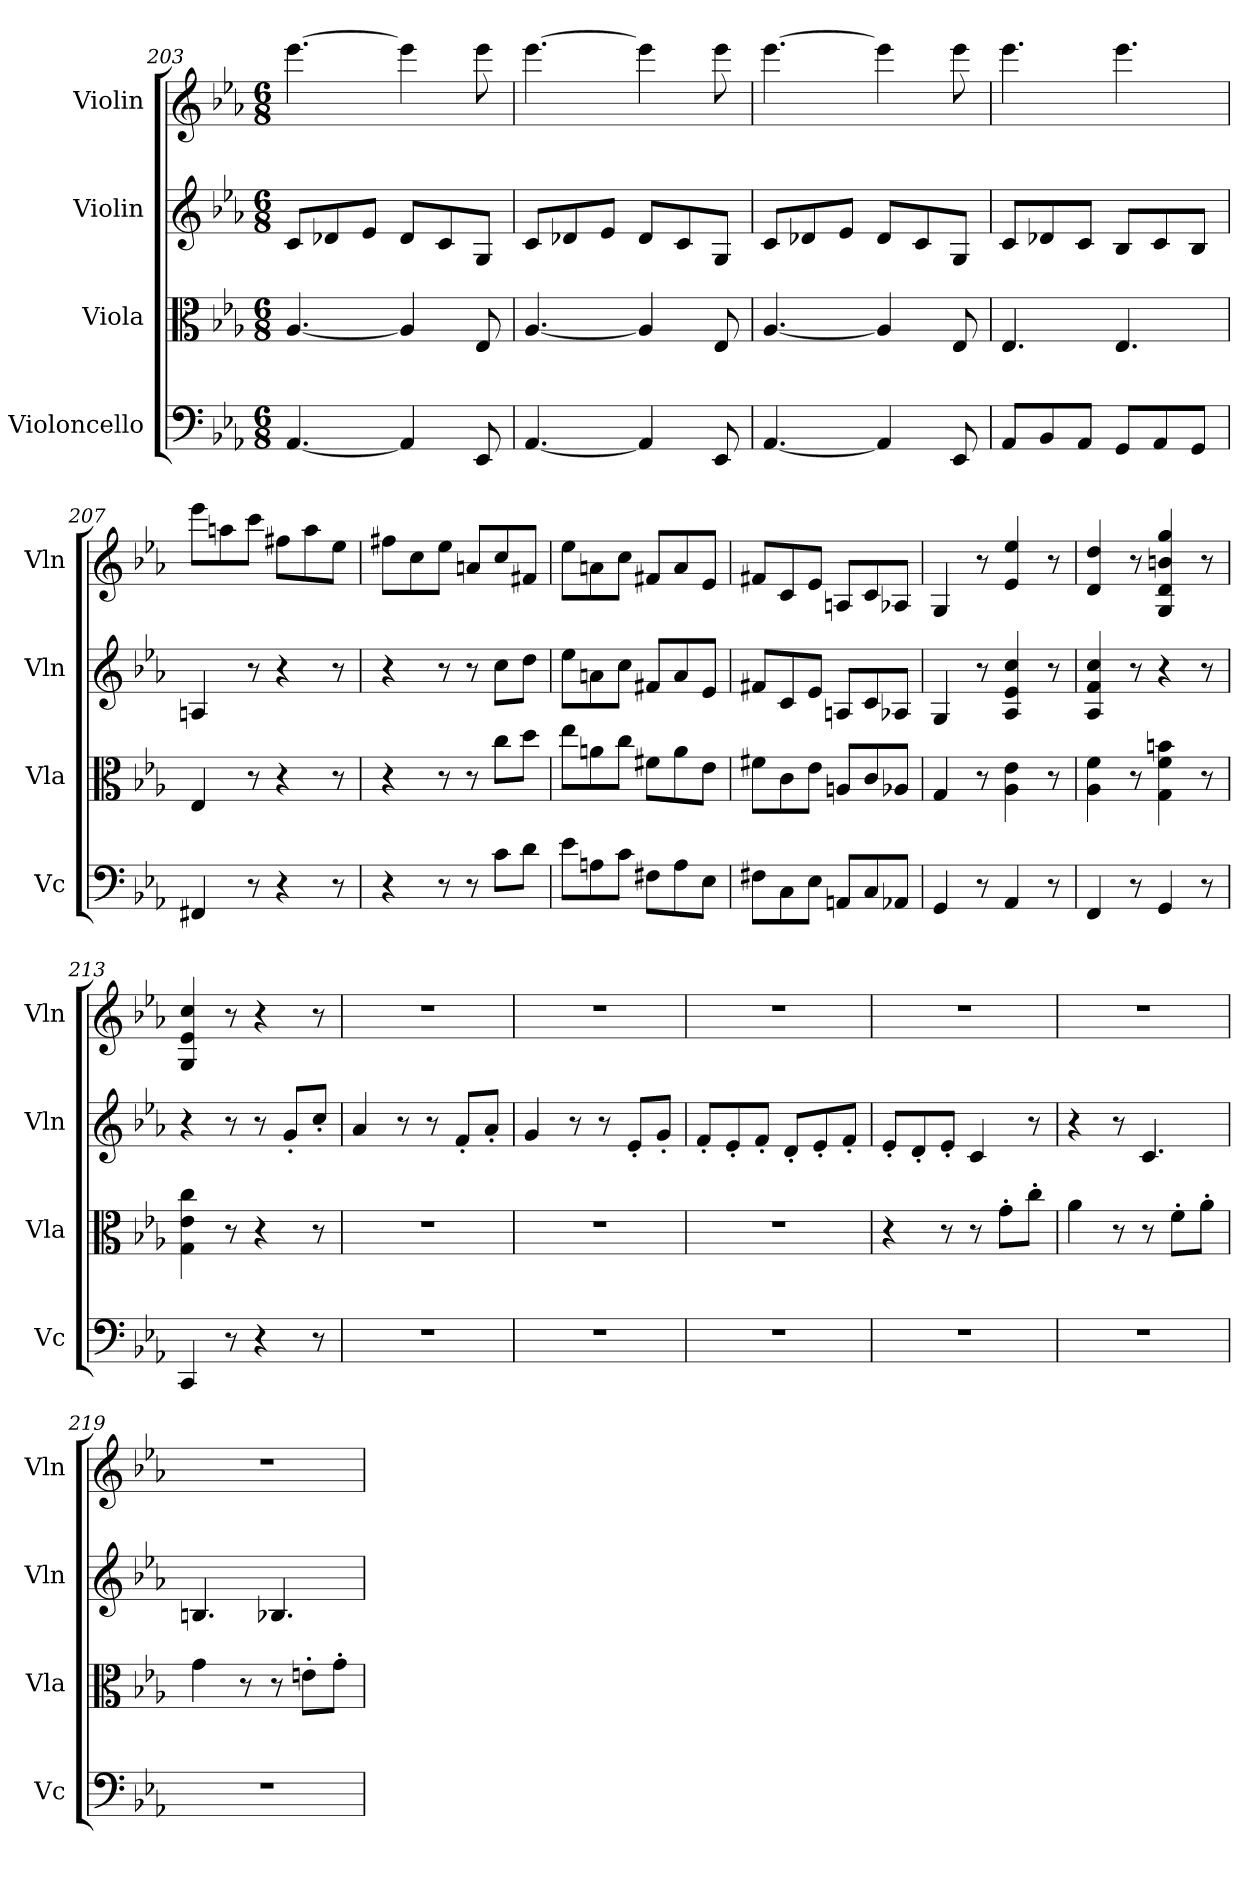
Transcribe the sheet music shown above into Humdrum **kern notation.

**kern	**kern	**kern	**kern
*part4	*part3	*part2	*part1
*staff4	*staff3	*staff2	*staff1
*I"Violoncello	*I"Viola	*I"Violin	*I"Violin
*I'Vc	*I'Vla	*I'Vln	*I'Vln
*clefF4	*clefC3	*clefG2	*clefG2
*k[b-e-a-]	*k[b-e-a-]	*k[b-e-a-]	*k[b-e-a-]
*M6/8	*M6/8	*M6/8	*M6/8
=203	=203	=203	=203
[4.AA-/	[4.A-/	8c/L	[4.eee-\
.	.	8d-X/	.
.	.	8e-/J	.
4AA-/]	4A-/]	8d-/L	4eee-\]
.	.	8c/	.
8EE-/	8E-/	8G/J	8eee-\
=204	=204	=204	=204
[4.AA-/	[4.A-/	8c/L	[4.eee-\
.	.	8d-X/	.
.	.	8e-/J	.
4AA-/]	4A-/]	8d-/L	4eee-\]
.	.	8c/	.
8EE-/	8E-/	8G/J	8eee-\
=205	=205	=205	=205
[4.AA-/	[4.A-/	8c/L	[4.eee-\
.	.	8d-X/	.
.	.	8e-/J	.
4AA-/]	4A-/]	8d-/L	4eee-\]
.	.	8c/	.
8EE-/	8E-/	8G/J	8eee-\
=206	=206	=206	=206
8AA-/L	4.E-/	8c/L	4.eee-\
8BB-/	.	8d-X/	.
8AA-/J	.	8c/J	.
8GG/L	4.E-/	8B-/L	4.eee-\
8AA-/	.	8c/	.
8GG/J	.	8B-/J	.
=207	=207	=207	=207
4FF#X/	4E-/	4An/	8eee-\L
.	.	.	8aan\
8r	8r	8r	8ccc\J
4r	4r	4r	8ff#X\L
.	.	.	8aa\
8r	8r	8r	8ee-\J
=208	=208	=208	=208
4r	4r	4r	8ff#X\L
.	.	.	8cc\
8r	8r	8r	8ee-\J
8r	8r	8r	8an/L
8c\L	8cc\L	8cc\L	8cc/
8d\J	8dd\J	8dd\J	8f#X/J
=209	=209	=209	=209
8e-\L	8ee-\L	8ee-\L	8ee-\L
8An\	8an\	8an\	8an\
8c\J	8cc\J	8cc\J	8cc\J
8F#X\L	8f#X\L	8f#X/L	8f#X/L
8A\	8a\	8a/	8a/
8E-\J	8e-\J	8e-/J	8e-/J
=210	=210	=210	=210
8F#X\L	8f#X\L	8f#X/L	8f#X/L
8C\	8c\	8c/	8c/
8E-\J	8e-\J	8e-/J	8e-/J
8AAn/L	8An/L	8An/L	8An/L
8C/	8c/	8c/	8c/
8AA-X/J	8A-X/J	8A-X/J	8A-X/J
!!LO:LB:g=z
=211	=211	=211	=211
4GG/	4G/	4G/	4G/
8r	8r	8r	8r
4AA-/	4A-\ 4e-\	4A-/ 4e-/ 4cc/	4e-/ 4ee-/
8r	8r	8r	8r
=212	=212	=212	=212
4FF/	4A-\ 4f\	4A-/ 4f/ 4cc/	4d/ 4dd/
8r	8r	8r	8r
4GG/	4G\ 4f\ 4bn\	4r	4G/ 4d/ 4bn/ 4gg/
8r	8r	8r	8r
=213	=213	=213	=213
4CC/	4G\ 4e-\ 4cc\	4r	4G/ 4e-/ 4cc/
8r	8r	8r	8r
4r	4r	8r	4r
.	.	8g'/L	.
8r	8r	8cc'/J	8r
=214	=214	=214	=214
2.r	2.r	4a-/	2.r
.	.	8r	.
.	.	8r	.
.	.	8f'/L	.
.	.	8a-'/J	.
=215	=215	=215	=215
2.r	2.r	4g/	2.r
.	.	8r	.
.	.	8r	.
.	.	8e-'/L	.
.	.	8g'/J	.
=216	=216	=216	=216
2.r	2.r	8f'/L	2.r
.	.	8e-'/	.
.	.	8f'/J	.
.	.	8d'/L	.
.	.	8e-'/	.
.	.	8f'/J	.
=217	=217	=217	=217
2.r	4r	8e-'/L	2.r
.	.	8d'/	.
.	8r	8e-'/J	.
.	8r	4c/	.
.	8g'\L	.	.
.	8cc'\J	8r	.
=218	=218	=218	=218
2.r	4a-\	4r	2.r
.	8r	8r	.
.	8r	4.c/	.
.	8f'\L	.	.
.	8a-'\J	.	.
=219	=219	=219	=219
2.r	4g\	4.Bn/	2.r
.	8r	.	.
.	8r	4.B-X/	.
.	8en'\L	.	.
.	8g'\J	.	.
=	=	=	=
*-	*-	*-	*-
